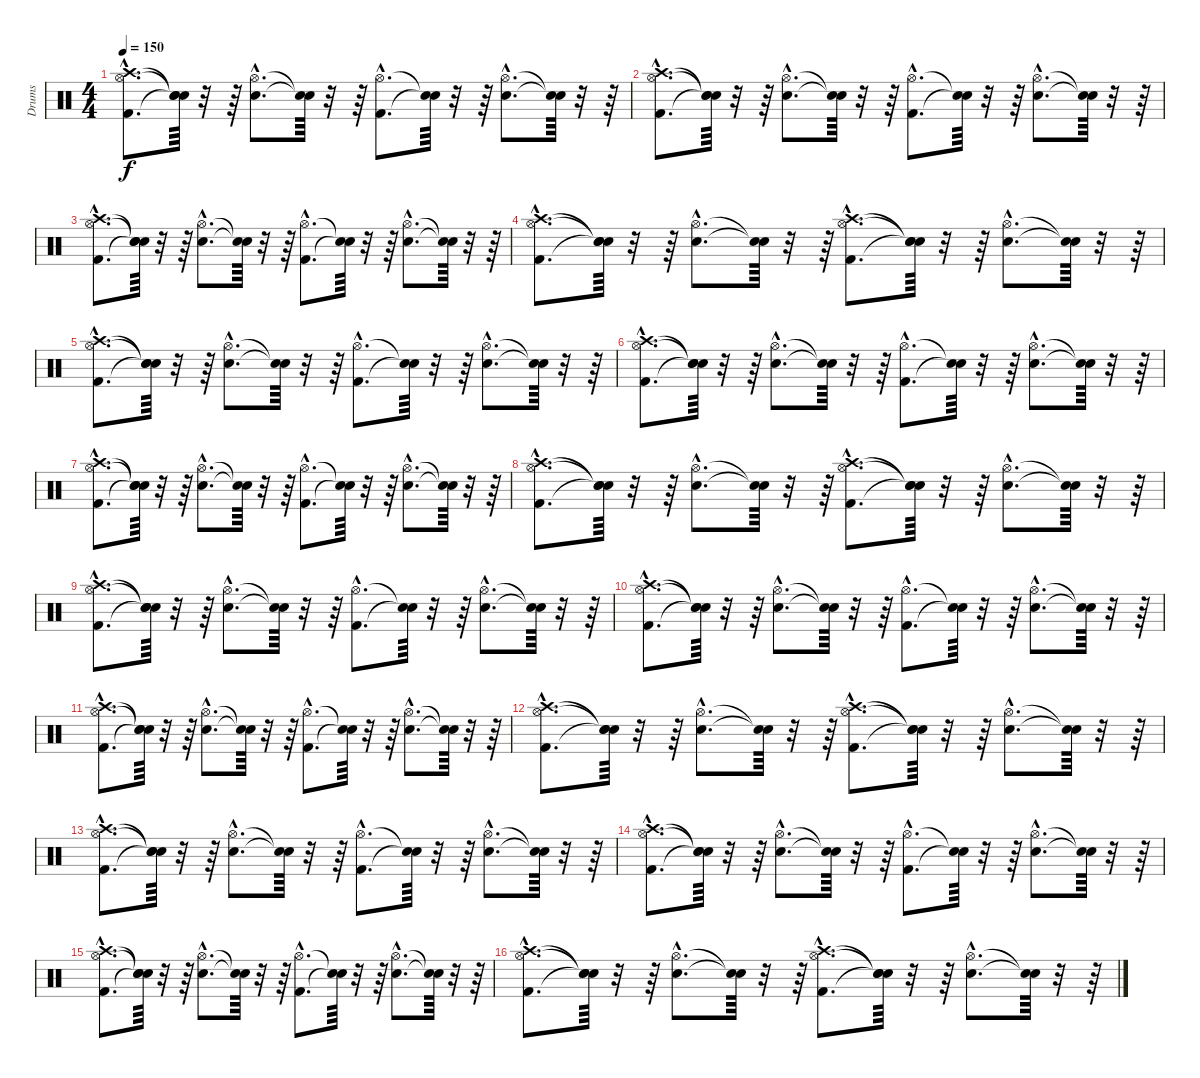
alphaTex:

\track ("Drums" "Drums") {instrument percussion}
\staff {score}
\articulation defaults
\ts (4 4)
\tempo 150
\clef neutral
\ks c
("Kick (hit) 2"{hac} "Hi-Hat (open)"{hac} "Crash high (hit)"{hac}).8{d dy f} ("Snare (hit)"{t} "Snare (hit)"{t} "Snare (hit)"{t}).64 r.32 r.64 ("Snare (hit) 2"{hac} "Hi-Hat (open)"{hac}).8{d} ("Snare (hit)"{t} "Snare (hit)"{t}).64 r.32 r.64 ("Kick (hit) 2"{hac} "Hi-Hat (open)"{hac}).8{d} ("Snare (hit)"{t} "Snare (hit)"{t}).64 r.32 r.64 ("Snare (hit) 2"{hac} "Hi-Hat (open)"{hac}).8{d} ("Snare (hit)"{t} "Snare (hit)"{t}).64 r.32 r.64 |
("Kick (hit) 2"{hac} "Hi-Hat (open)"{hac} "Crash high (hit)"{hac}).8{d} ("Snare (hit)"{t} "Snare (hit)"{t} "Snare (hit)"{t}).64 r.32 r.64 ("Snare (hit) 2"{hac} "Hi-Hat (open)"{hac}).8{d} ("Snare (hit)"{t} "Snare (hit)"{t}).64 r.32 r.64 ("Kick (hit) 2"{hac} "Hi-Hat (open)"{hac}).8{d} ("Snare (hit)"{t} "Snare (hit)"{t}).64 r.32 r.64 ("Snare (hit) 2"{hac} "Hi-Hat (open)"{hac}).8{d} ("Snare (hit)"{t} "Snare (hit)"{t}).64 r.32 r.64 |
("Kick (hit) 2"{hac} "Hi-Hat (open)"{hac} "Crash high (hit)"{hac}).8{d} ("Snare (hit)"{t} "Snare (hit)"{t} "Snare (hit)"{t}).64 r.32 r.64 ("Snare (hit) 2"{hac} "Hi-Hat (open)"{hac}).8{d} ("Snare (hit)"{t} "Snare (hit)"{t}).64 r.32 r.64 ("Kick (hit) 2"{hac} "Hi-Hat (open)"{hac}).8{d} ("Snare (hit)"{t} "Snare (hit)"{t}).64 r.32 r.64 ("Snare (hit) 2"{hac} "Hi-Hat (open)"{hac}).8{d} ("Snare (hit)"{t} "Snare (hit)"{t}).64 r.32 r.64 |
("Kick (hit) 2"{hac} "Hi-Hat (open)"{hac} "Crash high (hit)"{hac}).8{d} ("Snare (hit)"{t} "Snare (hit)"{t} "Snare (hit)"{t}).64 r.32 r.64 ("Snare (hit) 2"{hac} "Hi-Hat (open)"{hac}).8{d} ("Snare (hit)"{t} "Snare (hit)"{t}).64 r.32 r.64 ("Kick (hit) 2"{hac} "Hi-Hat (open)"{hac} "Crash high (hit)"{hac}).8{d} ("Snare (hit)"{t} "Snare (hit)"{t} "Snare (hit)"{t}).64 r.32 r.64 ("Snare (hit) 2"{hac} "Hi-Hat (open)"{hac}).8{d} ("Snare (hit)"{t} "Snare (hit)"{t}).64 r.32 r.64 |
("Kick (hit) 2"{hac} "Hi-Hat (open)"{hac} "Crash high (hit)"{hac}).8{d} ("Snare (hit)"{t} "Snare (hit)"{t} "Snare (hit)"{t}).64 r.32 r.64 ("Snare (hit) 2"{hac} "Hi-Hat (open)"{hac}).8{d} ("Snare (hit)"{t} "Snare (hit)"{t}).64 r.32 r.64 ("Kick (hit) 2"{hac} "Hi-Hat (open)"{hac}).8{d} ("Snare (hit)"{t} "Snare (hit)"{t}).64 r.32 r.64 ("Snare (hit) 2"{hac} "Hi-Hat (open)"{hac}).8{d} ("Snare (hit)"{t} "Snare (hit)"{t}).64 r.32 r.64 |
("Kick (hit) 2"{hac} "Hi-Hat (open)"{hac} "Crash high (hit)"{hac}).8{d} ("Snare (hit)"{t} "Snare (hit)"{t} "Snare (hit)"{t}).64 r.32 r.64 ("Snare (hit) 2"{hac} "Hi-Hat (open)"{hac}).8{d} ("Snare (hit)"{t} "Snare (hit)"{t}).64 r.32 r.64 ("Kick (hit) 2"{hac} "Hi-Hat (open)"{hac}).8{d} ("Snare (hit)"{t} "Snare (hit)"{t}).64 r.32 r.64 ("Snare (hit) 2"{hac} "Hi-Hat (open)"{hac}).8{d} ("Snare (hit)"{t} "Snare (hit)"{t}).64 r.32 r.64 |
("Kick (hit) 2"{hac} "Hi-Hat (open)"{hac} "Crash high (hit)"{hac}).8{d} ("Snare (hit)"{t} "Snare (hit)"{t} "Snare (hit)"{t}).64 r.32 r.64 ("Snare (hit) 2"{hac} "Hi-Hat (open)"{hac}).8{d} ("Snare (hit)"{t} "Snare (hit)"{t}).64 r.32 r.64 ("Kick (hit) 2"{hac} "Hi-Hat (open)"{hac}).8{d} ("Snare (hit)"{t} "Snare (hit)"{t}).64 r.32 r.64 ("Snare (hit) 2"{hac} "Hi-Hat (open)"{hac}).8{d} ("Snare (hit)"{t} "Snare (hit)"{t}).64 r.32 r.64 |
("Kick (hit) 2"{hac} "Hi-Hat (open)"{hac} "Crash high (hit)"{hac}).8{d} ("Snare (hit)"{t} "Snare (hit)"{t} "Snare (hit)"{t}).64 r.32 r.64 ("Snare (hit) 2"{hac} "Hi-Hat (open)"{hac}).8{d} ("Snare (hit)"{t} "Snare (hit)"{t}).64 r.32 r.64 ("Kick (hit) 2"{hac} "Hi-Hat (open)"{hac} "Crash high (hit)"{hac}).8{d} ("Snare (hit)"{t} "Snare (hit)"{t} "Snare (hit)"{t}).64 r.32 r.64 ("Snare (hit) 2"{hac} "Hi-Hat (open)"{hac}).8{d} ("Snare (hit)"{t} "Snare (hit)"{t}).64 r.32 r.64 |
("Kick (hit) 2"{hac} "Hi-Hat (open)"{hac} "Crash high (hit)"{hac}).8{d} ("Snare (hit)"{t} "Snare (hit)"{t} "Snare (hit)"{t}).64 r.32 r.64 ("Snare (hit) 2"{hac} "Hi-Hat (open)"{hac}).8{d} ("Snare (hit)"{t} "Snare (hit)"{t}).64 r.32 r.64 ("Kick (hit) 2"{hac} "Hi-Hat (open)"{hac}).8{d} ("Snare (hit)"{t} "Snare (hit)"{t}).64 r.32 r.64 ("Snare (hit) 2"{hac} "Hi-Hat (open)"{hac}).8{d} ("Snare (hit)"{t} "Snare (hit)"{t}).64 r.32 r.64 |
("Kick (hit) 2"{hac} "Hi-Hat (open)"{hac} "Crash high (hit)"{hac}).8{d} ("Snare (hit)"{t} "Snare (hit)"{t} "Snare (hit)"{t}).64 r.32 r.64 ("Snare (hit) 2"{hac} "Hi-Hat (open)"{hac}).8{d} ("Snare (hit)"{t} "Snare (hit)"{t}).64 r.32 r.64 ("Kick (hit) 2"{hac} "Hi-Hat (open)"{hac}).8{d} ("Snare (hit)"{t} "Snare (hit)"{t}).64 r.32 r.64 ("Snare (hit) 2"{hac} "Hi-Hat (open)"{hac}).8{d} ("Snare (hit)"{t} "Snare (hit)"{t}).64 r.32 r.64 |
("Kick (hit) 2"{hac} "Hi-Hat (open)"{hac} "Crash high (hit)"{hac}).8{d} ("Snare (hit)"{t} "Snare (hit)"{t} "Snare (hit)"{t}).64 r.32 r.64 ("Snare (hit) 2"{hac} "Hi-Hat (open)"{hac}).8{d} ("Snare (hit)"{t} "Snare (hit)"{t}).64 r.32 r.64 ("Kick (hit) 2"{hac} "Hi-Hat (open)"{hac}).8{d} ("Snare (hit)"{t} "Snare (hit)"{t}).64 r.32 r.64 ("Snare (hit) 2"{hac} "Hi-Hat (open)"{hac}).8{d} ("Snare (hit)"{t} "Snare (hit)"{t}).64 r.32 r.64 |
("Kick (hit) 2"{hac} "Hi-Hat (open)"{hac} "Crash high (hit)"{hac}).8{d} ("Snare (hit)"{t} "Snare (hit)"{t} "Snare (hit)"{t}).64 r.32 r.64 ("Snare (hit) 2"{hac} "Hi-Hat (open)"{hac}).8{d} ("Snare (hit)"{t} "Snare (hit)"{t}).64 r.32 r.64 ("Kick (hit) 2"{hac} "Hi-Hat (open)"{hac} "Crash high (hit)"{hac}).8{d} ("Snare (hit)"{t} "Snare (hit)"{t} "Snare (hit)"{t}).64 r.32 r.64 ("Snare (hit) 2"{hac} "Hi-Hat (open)"{hac}).8{d} ("Snare (hit)"{t} "Snare (hit)"{t}).64 r.32 r.64 |
("Kick (hit) 2"{hac} "Hi-Hat (open)"{hac} "Crash high (hit)"{hac}).8{d} ("Snare (hit)"{t} "Snare (hit)"{t} "Snare (hit)"{t}).64 r.32 r.64 ("Snare (hit) 2"{hac} "Hi-Hat (open)"{hac}).8{d} ("Snare (hit)"{t} "Snare (hit)"{t}).64 r.32 r.64 ("Kick (hit) 2"{hac} "Hi-Hat (open)"{hac}).8{d} ("Snare (hit)"{t} "Snare (hit)"{t}).64 r.32 r.64 ("Snare (hit) 2"{hac} "Hi-Hat (open)"{hac}).8{d} ("Snare (hit)"{t} "Snare (hit)"{t}).64 r.32 r.64 |
("Kick (hit) 2"{hac} "Hi-Hat (open)"{hac} "Crash high (hit)"{hac}).8{d} ("Snare (hit)"{t} "Snare (hit)"{t} "Snare (hit)"{t}).64 r.32 r.64 ("Snare (hit) 2"{hac} "Hi-Hat (open)"{hac}).8{d} ("Snare (hit)"{t} "Snare (hit)"{t}).64 r.32 r.64 ("Kick (hit) 2"{hac} "Hi-Hat (open)"{hac}).8{d} ("Snare (hit)"{t} "Snare (hit)"{t}).64 r.32 r.64 ("Snare (hit) 2"{hac} "Hi-Hat (open)"{hac}).8{d} ("Snare (hit)"{t} "Snare (hit)"{t}).64 r.32 r.64 |
("Kick (hit) 2"{hac} "Hi-Hat (open)"{hac} "Crash high (hit)"{hac}).8{d} ("Snare (hit)"{t} "Snare (hit)"{t} "Snare (hit)"{t}).64 r.32 r.64 ("Snare (hit) 2"{hac} "Hi-Hat (open)"{hac}).8{d} ("Snare (hit)"{t} "Snare (hit)"{t}).64 r.32 r.64 ("Kick (hit) 2"{hac} "Hi-Hat (open)"{hac}).8{d} ("Snare (hit)"{t} "Snare (hit)"{t}).64 r.32 r.64 ("Snare (hit) 2"{hac} "Hi-Hat (open)"{hac}).8{d} ("Snare (hit)"{t} "Snare (hit)"{t}).64 r.32 r.64 |
("Kick (hit) 2"{hac} "Hi-Hat (open)"{hac} "Crash high (hit)"{hac}).8{d} ("Snare (hit)"{t} "Snare (hit)"{t} "Snare (hit)"{t}).64 r.32 r.64 ("Snare (hit) 2"{hac} "Hi-Hat (open)"{hac}).8{d} ("Snare (hit)"{t} "Snare (hit)"{t}).64 r.32 r.64 ("Kick (hit) 2"{hac} "Hi-Hat (open)"{hac} "Crash high (hit)"{hac}).8{d} ("Snare (hit)"{t} "Snare (hit)"{t} "Snare (hit)"{t}).64 r.32 r.64 ("Snare (hit) 2"{hac} "Hi-Hat (open)"{hac}).8{d} ("Snare (hit)"{t} "Snare (hit)"{t}).64 r.32 r.64
